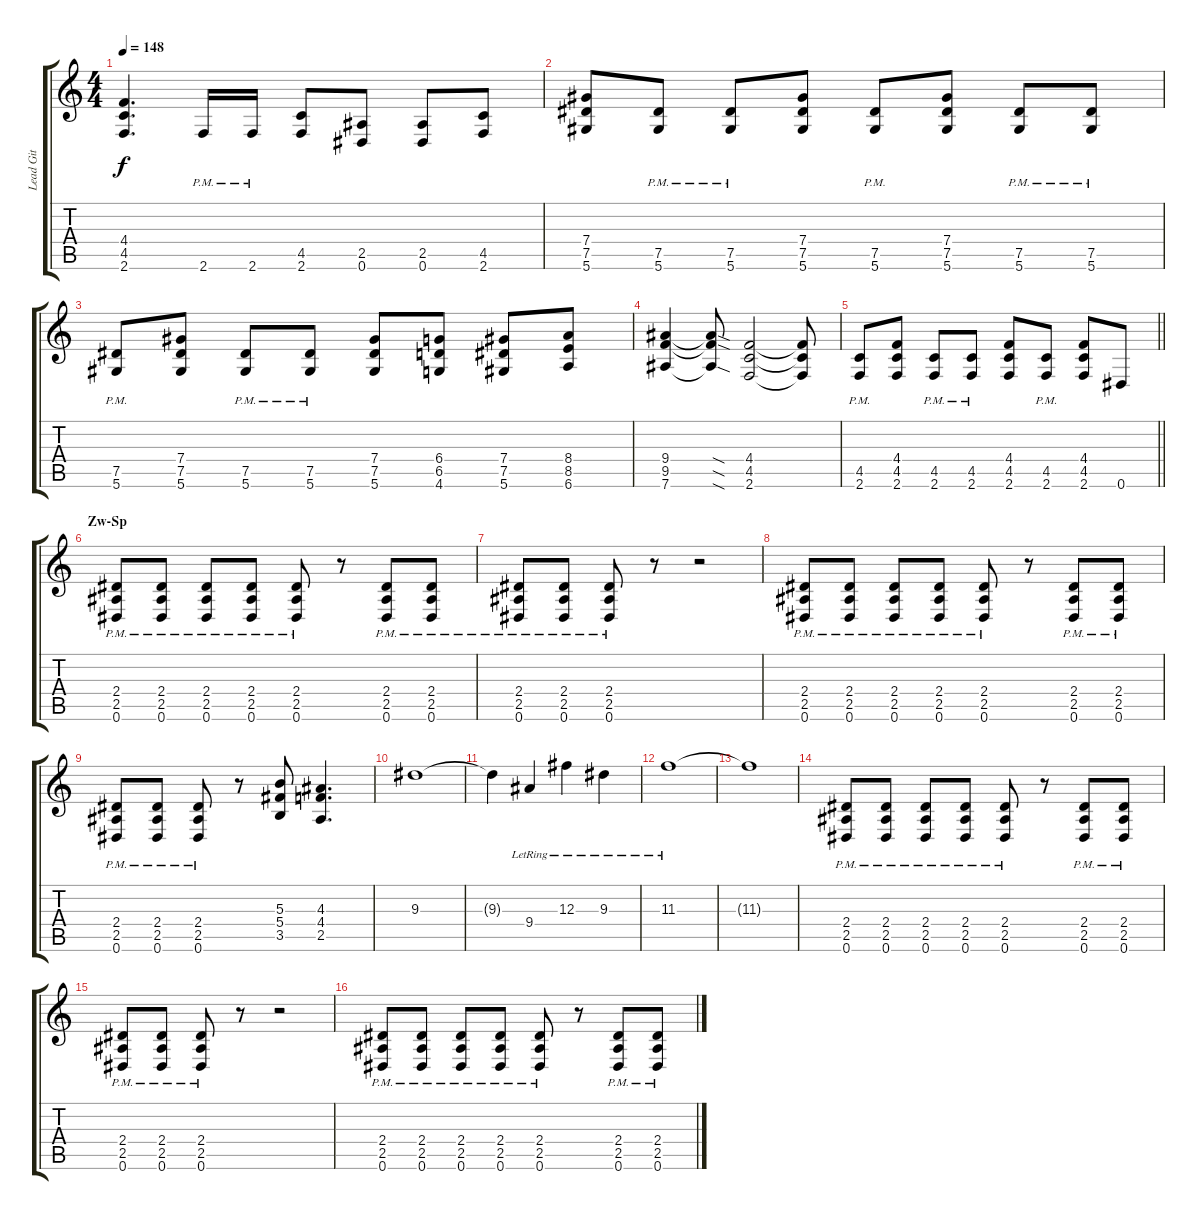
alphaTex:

\track ("Lead Git" "Lead Git") {instrument distortionguitar}
\staff {score tabs}
\tuning (Eb4 Bb3 Gb3 Db3 Ab2 Eb2) {hide}
\ts (4 4)
\tempo 148
\clef g2
\ks c
(4.4{t} 4.5{t} 2.6{t}).4{d dy f} 2.6{pm}.16 2.6{pm}.16 (4.5 2.6).8 (2.5 0.6).8 (2.5 0.6).8 (4.5 2.6).8 |
(7.4 7.5 5.6).8 (7.5{pm} 5.6{pm}).8 (7.5{pm} 5.6{pm}).8 (7.4 7.5 5.6).8 (7.5{pm} 5.6{pm}).8 (7.4 7.5 5.6).8 (7.5{pm} 5.6{pm}).8 (7.5{pm} 5.6{pm}).8 |
(7.5{pm} 5.6{pm}).8 (7.4 7.5 5.6).8 (7.5{pm} 5.6{pm}).8 (7.5{pm} 5.6{pm}).8 (7.4 7.5 5.6).8 (6.4 6.5 4.6).8 (7.4 7.5 5.6).8 (8.4 8.5 6.6).8 |
(9.4 9.5 7.6).4 (9.4{sod t} 9.5{sod t} 7.6{sod t}).8 (4.4 4.5 2.6).2 (4.4{t} 4.5{t} 2.6{t}).8 |
\barLineRight lightlight
(4.5{pm} 2.6{pm}).8 (4.4 4.5 2.6).8 (4.5{pm} 2.6{pm}).8 (4.5{pm} 2.6{pm}).8 (4.4 4.5 2.6).8 (4.5{pm} 2.6{pm}).8 (4.4 4.5 2.6).8 0.6.8 |
\section ("" "Zw-Sp")
(2.4{pm} 2.5{pm} 0.6{pm}).8 (2.4{pm} 2.5{pm} 0.6{pm}).8 (2.4{pm} 2.5{pm} 0.6{pm}).8 (2.4{pm} 2.5{pm} 0.6{pm}).8 (2.4{pm} 2.5{pm} 0.6{pm}).8 r.8 (2.4{pm} 2.5{pm} 0.6{pm}).8 (2.4{pm} 2.5{pm} 0.6{pm}).8 |
(2.4{pm} 2.5{pm} 0.6{pm}).8 (2.4{pm} 2.5{pm} 0.6{pm}).8 (2.4{pm} 2.5{pm} 0.6{pm}).8 r.8 r.2 |
(2.4{pm} 2.5{pm} 0.6{pm}).8 (2.4{pm} 2.5{pm} 0.6{pm}).8 (2.4{pm} 2.5{pm} 0.6{pm}).8 (2.4{pm} 2.5{pm} 0.6{pm}).8 (2.4{pm} 2.5{pm} 0.6{pm}).8 r.8 (2.4{pm} 2.5{pm} 0.6{pm}).8 (2.4{pm} 2.5{pm} 0.6{pm}).8 |
(2.4{pm} 2.5{pm} 0.6{pm}).8 (2.4{pm} 2.5{pm} 0.6{pm}).8 (2.4{pm} 2.5{pm} 0.6{pm}).8 r.8 (5.3 5.4 3.5).8 (4.3 4.4 2.5).4{d} |
9.3.1 |
9.3{t}.4 9.4{lr}.4 12.3{lr}.4 9.3{lr}.4 |
11.3{lr}.1 |
11.3{t}.1 |
(2.4{pm} 2.5{pm} 0.6{pm}).8 (2.4{pm} 2.5{pm} 0.6{pm}).8 (2.4{pm} 2.5{pm} 0.6{pm}).8 (2.4{pm} 2.5{pm} 0.6{pm}).8 (2.4{pm} 2.5{pm} 0.6{pm}).8 r.8 (2.4{pm} 2.5{pm} 0.6{pm}).8 (2.4{pm} 2.5{pm} 0.6{pm}).8 |
(2.4{pm} 2.5{pm} 0.6{pm}).8 (2.4{pm} 2.5{pm} 0.6{pm}).8 (2.4{pm} 2.5{pm} 0.6{pm}).8 r.8 r.2 |
(2.4{pm} 2.5{pm} 0.6{pm}).8 (2.4{pm} 2.5{pm} 0.6{pm}).8 (2.4{pm} 2.5{pm} 0.6{pm}).8 (2.4{pm} 2.5{pm} 0.6{pm}).8 (2.4{pm} 2.5{pm} 0.6{pm}).8 r.8 (2.4{pm} 2.5{pm} 0.6{pm}).8 (2.4{pm} 2.5{pm} 0.6{pm}).8
